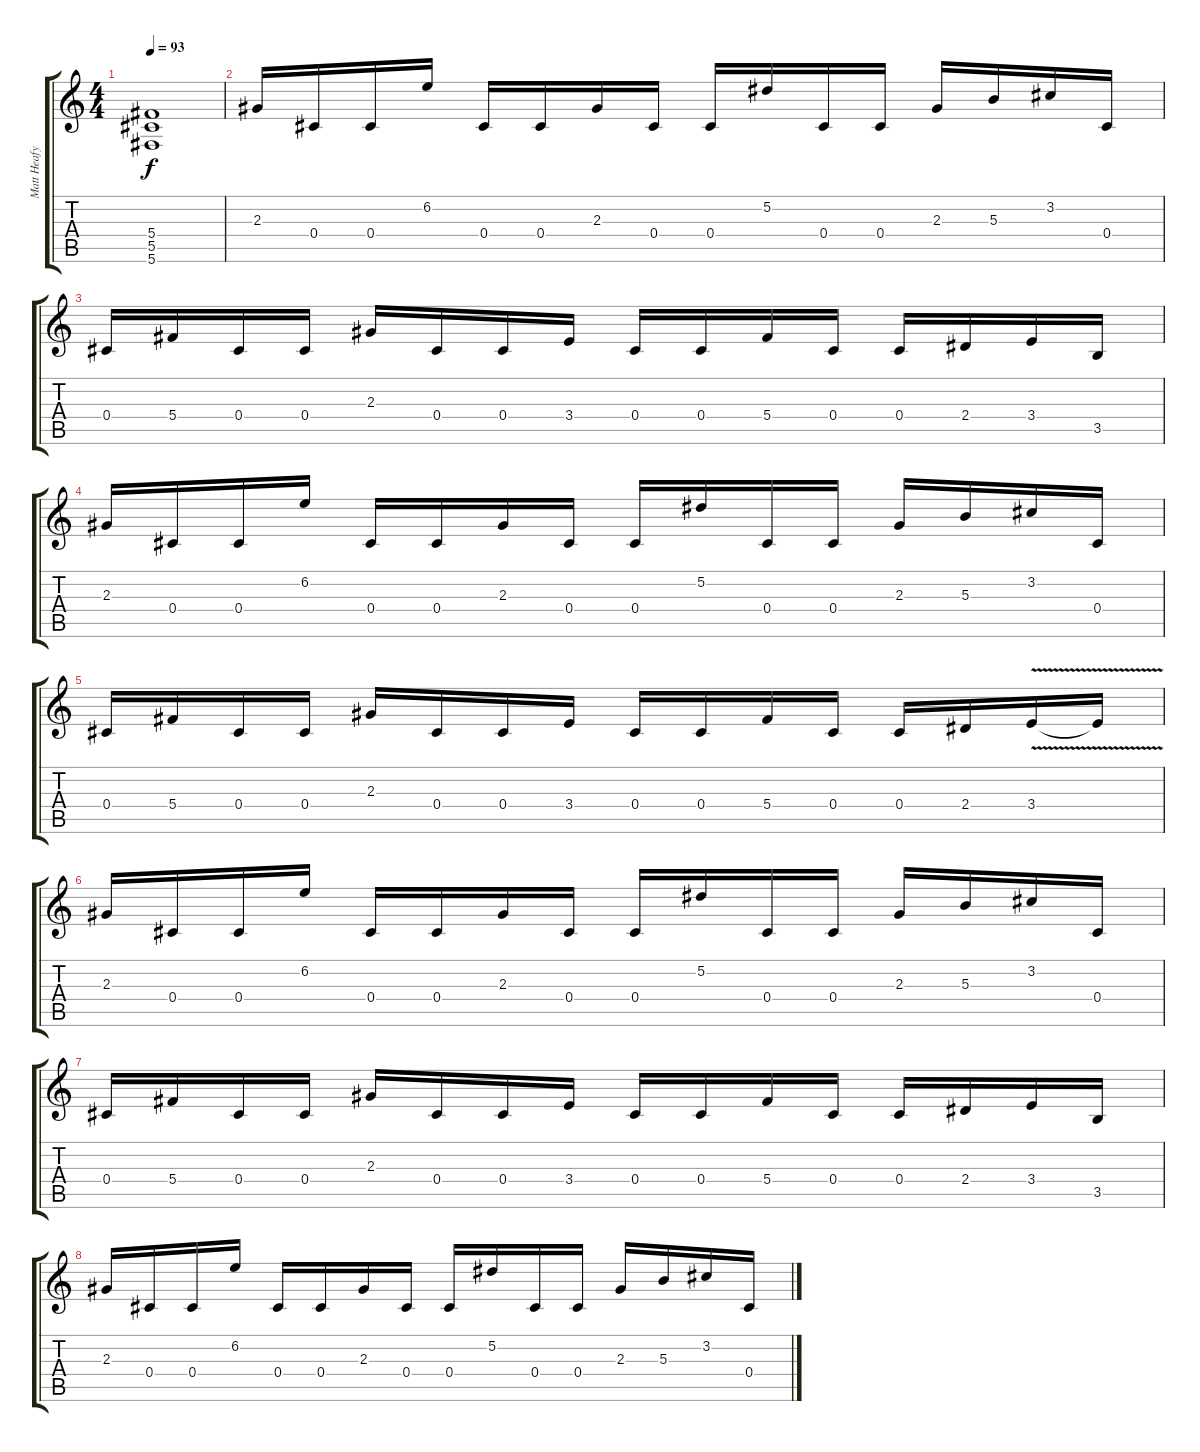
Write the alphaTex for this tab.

\track ("Matt Heafy" "Matt Heafy") {instrument overdrivenguitar}
\staff {score tabs}
\tuning (Eb4 Bb3 Gb3 Db3 Ab2 Db2) {hide}
\ts (4 4)
\tempo 93
\clef g2
\ks c
(5.4 5.5 5.6).1{dy f} |
2.3.16 0.4.16 0.4.16 6.2.16 0.4.16 0.4.16 2.3.16 0.4.16 0.4.16 5.2.16 0.4.16 0.4.16 2.3.16 5.3.16 3.2.16 0.4.16 |
0.4.16 5.4.16 0.4.16 0.4.16 2.3.16 0.4.16 0.4.16 3.4.16 0.4.16 0.4.16 5.4.16 0.4.16 0.4.16 2.4.16 3.4.16 3.5.16 |
2.3.16 0.4.16 0.4.16 6.2.16 0.4.16 0.4.16 2.3.16 0.4.16 0.4.16 5.2.16 0.4.16 0.4.16 2.3.16 5.3.16 3.2.16 0.4.16 |
0.4.16 5.4.16 0.4.16 0.4.16 2.3.16 0.4.16 0.4.16 3.4.16 0.4.16 0.4.16 5.4.16 0.4.16 0.4.16 2.4.16 3.4{v}.16 3.4{t}.16 |
2.3.16 0.4.16 0.4.16 6.2.16 0.4.16 0.4.16 2.3.16 0.4.16 0.4.16 5.2.16 0.4.16 0.4.16 2.3.16 5.3.16 3.2.16 0.4.16 |
0.4.16 5.4.16 0.4.16 0.4.16 2.3.16 0.4.16 0.4.16 3.4.16 0.4.16 0.4.16 5.4.16 0.4.16 0.4.16 2.4.16 3.4.16 3.5.16 |
2.3.16 0.4.16 0.4.16 6.2.16 0.4.16 0.4.16 2.3.16 0.4.16 0.4.16 5.2.16 0.4.16 0.4.16 2.3.16 5.3.16 3.2.16 0.4.16
